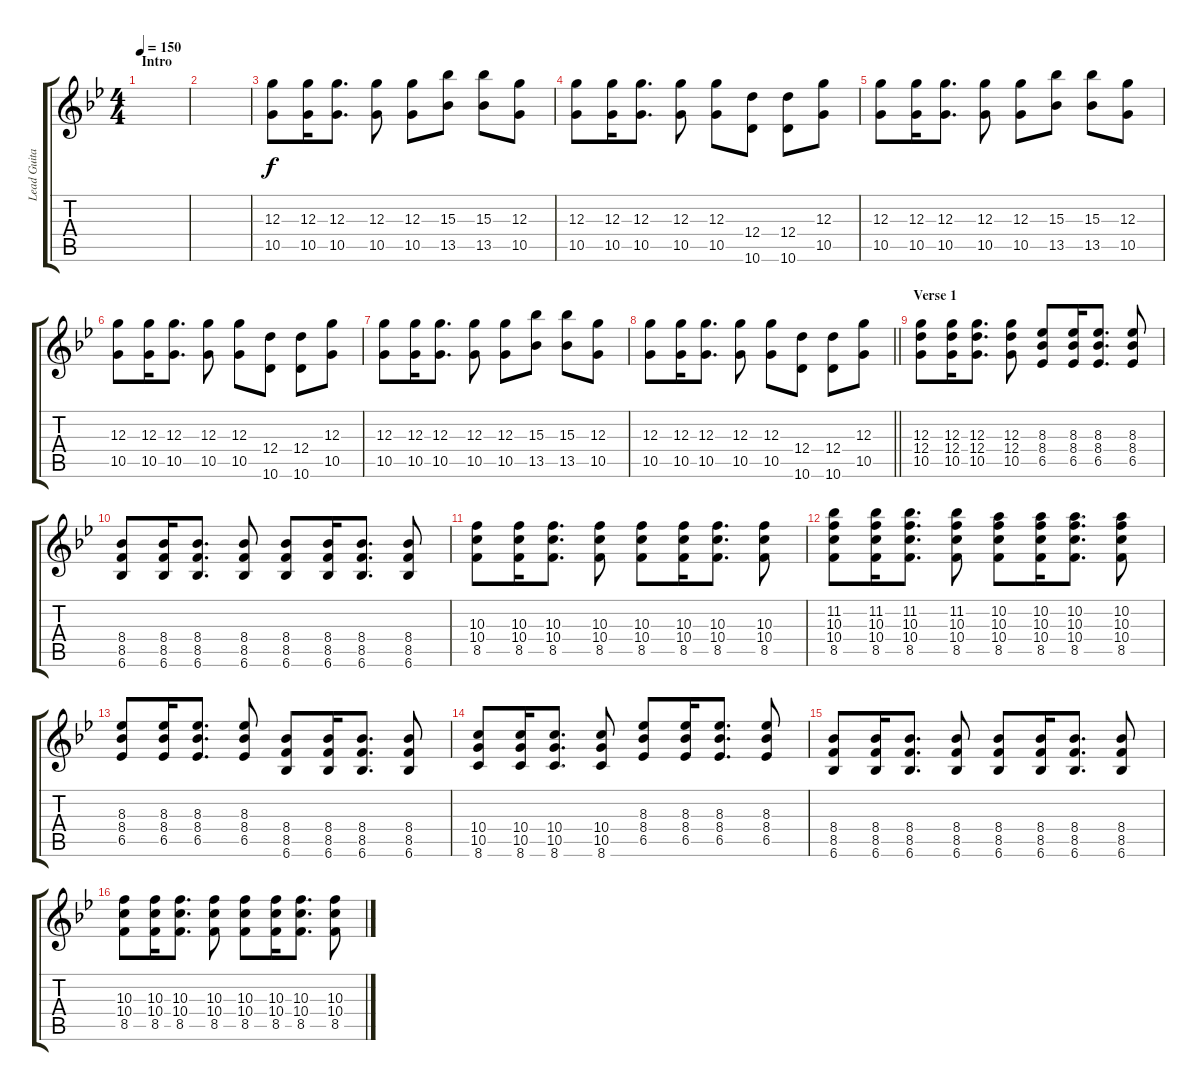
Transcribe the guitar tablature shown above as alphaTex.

\track ("Lead Guitar" "Lead Guita") {instrument distortionguitar}
\staff {score tabs}
\tuning (E4 B3 G3 D3 A2 E2) {hide}
\ts (4 4)
\section ("" "Intro")
\tempo 150
\clef g2
\ks bb
|
|
(12.3 10.5).8 (12.3 10.5).16 (12.3 10.5).8{d} (12.3 10.5).8 (12.3 10.5).8 (15.3 13.5).8 (15.3 13.5).8 (12.3 10.5).8 |
(12.3 10.5).8 (12.3 10.5).16 (12.3 10.5).8{d} (12.3 10.5).8 (12.3 10.5).8 (12.4 10.6).8 (12.4 10.6).8 (12.3 10.5).8 |
(12.3 10.5).8 (12.3 10.5).16 (12.3 10.5).8{d} (12.3 10.5).8 (12.3 10.5).8 (15.3 13.5).8 (15.3 13.5).8 (12.3 10.5).8 |
(12.3 10.5).8 (12.3 10.5).16 (12.3 10.5).8{d} (12.3 10.5).8 (12.3 10.5).8 (12.4 10.6).8 (12.4 10.6).8 (12.3 10.5).8 |
(12.3 10.5).8 (12.3 10.5).16 (12.3 10.5).8{d} (12.3 10.5).8 (12.3 10.5).8 (15.3 13.5).8 (15.3 13.5).8 (12.3 10.5).8 |
\barLineRight lightlight
(12.3 10.5).8 (12.3 10.5).16 (12.3 10.5).8{d} (12.3 10.5).8 (12.3 10.5).8 (12.4 10.6).8 (12.4 10.6).8 (12.3 10.5).8 |
\section ("" "Verse 1")
(12.3 12.4 10.5).8 (12.3 12.4 10.5).16 (12.3 12.4 10.5).8{d} (12.3 12.4 10.5).8 (8.3 8.4 6.5).8 (8.3 8.4 6.5).16 (8.3 8.4 6.5).8{d} (8.3 8.4 6.5).8 |
(8.4 8.5 6.6).8 (8.4 8.5 6.6).16 (8.4 8.5 6.6).8{d} (8.4 8.5 6.6).8 (8.4 8.5 6.6).8 (8.4 8.5 6.6).16 (8.4 8.5 6.6).8{d} (8.4 8.5 6.6).8 |
(10.3 10.4 8.5).8 (10.3 10.4 8.5).16 (10.3 10.4 8.5).8{d} (10.3 10.4 8.5).8 (10.3 10.4 8.5).8 (10.3 10.4 8.5).16 (10.3 10.4 8.5).8{d} (10.3 10.4 8.5).8 |
(11.2 10.3 10.4 8.5).8 (11.2 10.3 10.4 8.5).16 (11.2 10.3 10.4 8.5).8{d} (11.2 10.3 10.4 8.5).8 (10.2 10.3 10.4 8.5).8 (10.2 10.3 10.4 8.5).16 (10.2 10.3 10.4 8.5).8{d} (10.2 10.3 10.4 8.5).8 |
(8.3 8.4 6.5).8 (8.3 8.4 6.5).16 (8.3 8.4 6.5).8{d} (8.3 8.4 6.5).8 (8.4 8.5 6.6).8 (8.4 8.5 6.6).16 (8.4 8.5 6.6).8{d} (8.4 8.5 6.6).8 |
(10.4 10.5 8.6).8 (10.4 10.5 8.6).16 (10.4 10.5 8.6).8{d} (10.4 10.5 8.6).8 (8.3 8.4 6.5).8 (8.3 8.4 6.5).16 (8.3 8.4 6.5).8{d} (8.3 8.4 6.5).8 |
(8.4 8.5 6.6).8 (8.4 8.5 6.6).16 (8.4 8.5 6.6).8{d} (8.4 8.5 6.6).8 (8.4 8.5 6.6).8 (8.4 8.5 6.6).16 (8.4 8.5 6.6).8{d} (8.4 8.5 6.6).8 |
(10.3 10.4 8.5).8 (10.3 10.4 8.5).16 (10.3 10.4 8.5).8{d} (10.3 10.4 8.5).8 (10.3 10.4 8.5).8 (10.3 10.4 8.5).16 (10.3 10.4 8.5).8{d} (10.3 10.4 8.5).8
